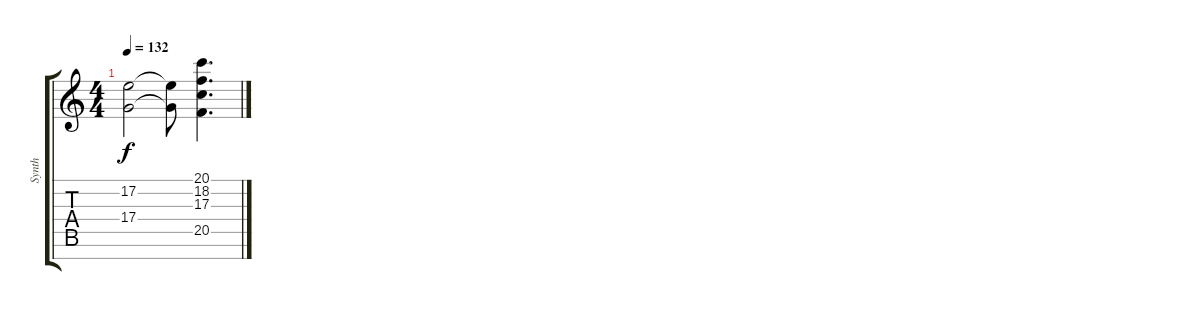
\track ("Synth" "Synth") {instrument lead2sawtooth}
\staff {score tabs}
\tuning (E4 B3 G3 D3 A2 E2 B1) {hide}
\ts (4 4)
\tempo 132
\clef g2
\ks c
(17.2{t} 17.4{t}).2{dy f} (17.2{t} 17.4{t}).8 (20.1 18.2 17.3 20.5).4{d}
